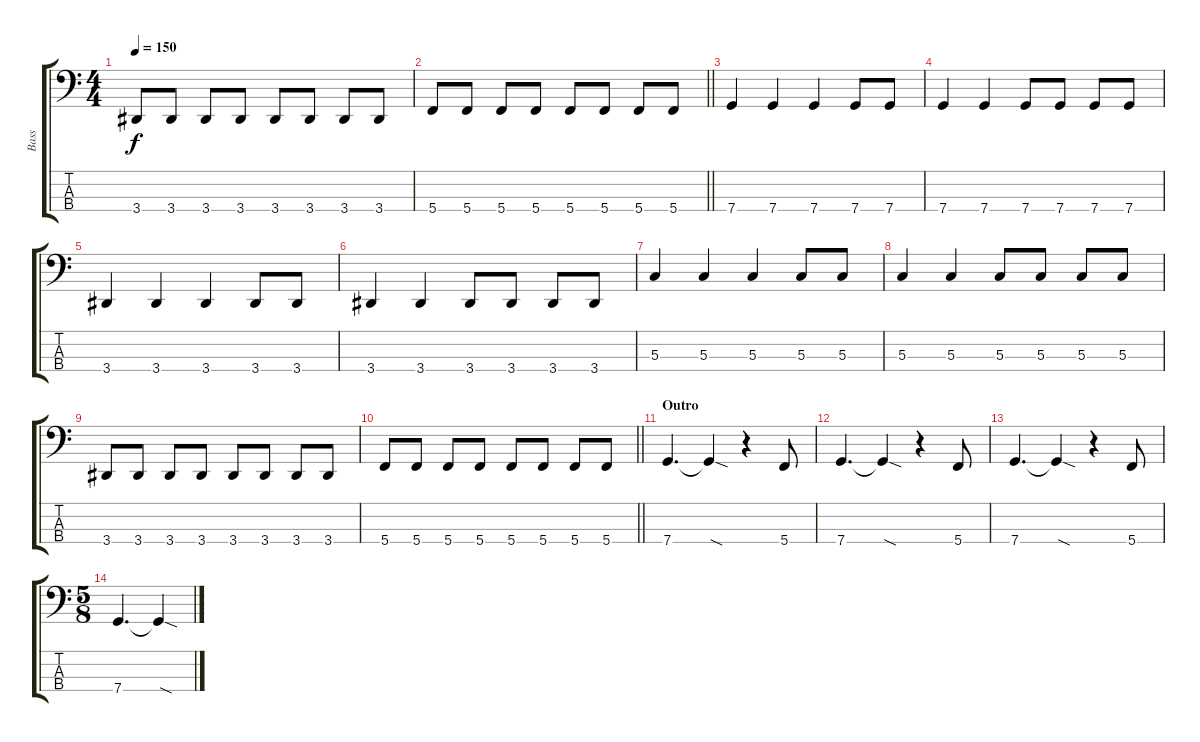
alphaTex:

\track ("Bass" "Bass") {instrument electricbassfinger}
\staff {score tabs}
\tuning (F2 C2 G1 C1) {hide}
\ts (4 4)
\tempo 150
\clef f4
\ks c
3.4.8{dy f} 3.4.8 3.4.8 3.4.8 3.4.8 3.4.8 3.4.8 3.4.8 |
\barLineRight lightlight
5.4.8 5.4.8 5.4.8 5.4.8 5.4.8 5.4.8 5.4.8 5.4.8 |
7.4.4 7.4.4 7.4.4 7.4.8 7.4.8 |
7.4.4 7.4.4 7.4.8 7.4.8 7.4.8 7.4.8 |
3.4.4 3.4.4 3.4.4 3.4.8 3.4.8 |
3.4.4 3.4.4 3.4.8 3.4.8 3.4.8 3.4.8 |
5.3.4 5.3.4 5.3.4 5.3.8 5.3.8 |
5.3.4 5.3.4 5.3.8 5.3.8 5.3.8 5.3.8 |
3.4.8 3.4.8 3.4.8 3.4.8 3.4.8 3.4.8 3.4.8 3.4.8 |
\barLineRight lightlight
5.4.8 5.4.8 5.4.8 5.4.8 5.4.8 5.4.8 5.4.8 5.4.8 |
\section ("" "Outro")
7.4.4{d} 7.4{sod t}.4 r.4 5.4.8 |
7.4.4{d} 7.4{sod t}.4 r.4 5.4.8 |
7.4.4{d} 7.4{sod t}.4 r.4 5.4.8 |
\ts (5 8)
7.4.4{d} 7.4{sod t}.4
